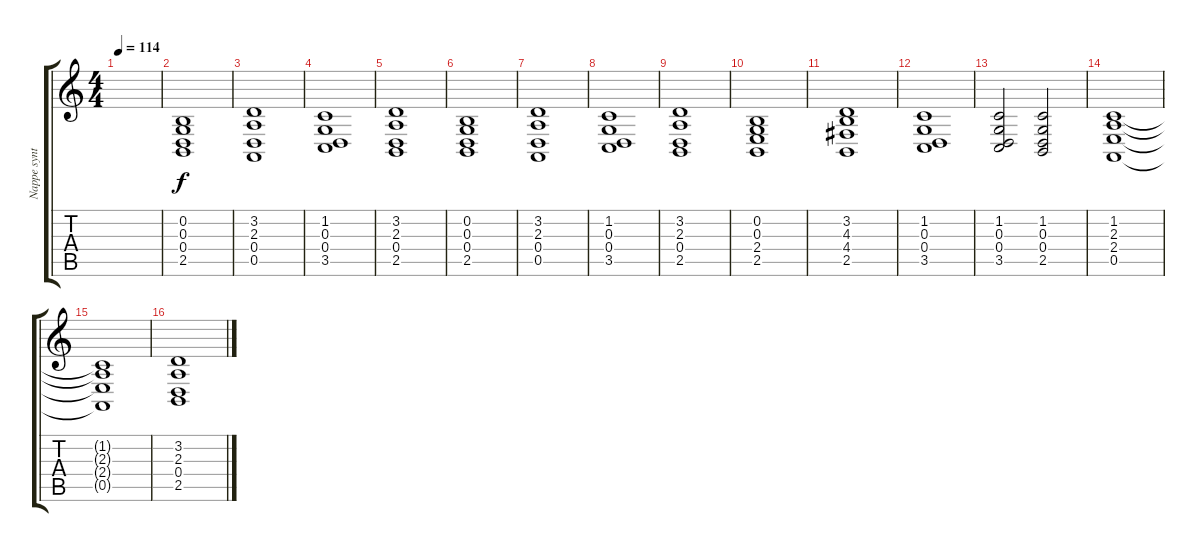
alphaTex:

\track ("Nappe synthé" "Nappe synt") {instrument stringensemble2}
\staff {score tabs}
\tuning (E4 B3 G3 D3 A2 E2) {hide}
\ts (4 4)
\tempo 114
\clef g2
\ks c
|
(0.2 0.3 0.4 2.5).1 |
(3.2 2.3 0.4 0.5).1 |
(1.2 0.3 0.4 3.5).1 |
(3.2 2.3 0.4 2.5).1 |
(0.2 0.3 0.4 2.5).1 |
(3.2 2.3 0.4 0.5).1 |
(1.2 0.3 0.4 3.5).1 |
(3.2 2.3 0.4 2.5).1 |
(0.2 0.3 2.4 2.5).1 |
(3.2 4.3 4.4 2.5).1 |
(1.2 0.3 0.4 3.5).1 |
(1.2 0.3 0.4 3.5).2 (1.2 0.3 0.4 2.5).2 |
(1.2 2.3 2.4 0.5).1 |
(1.2{t} 2.3{t} 2.4{t} 0.5{t}).1 |
(3.2 2.3 0.4 2.5).1
